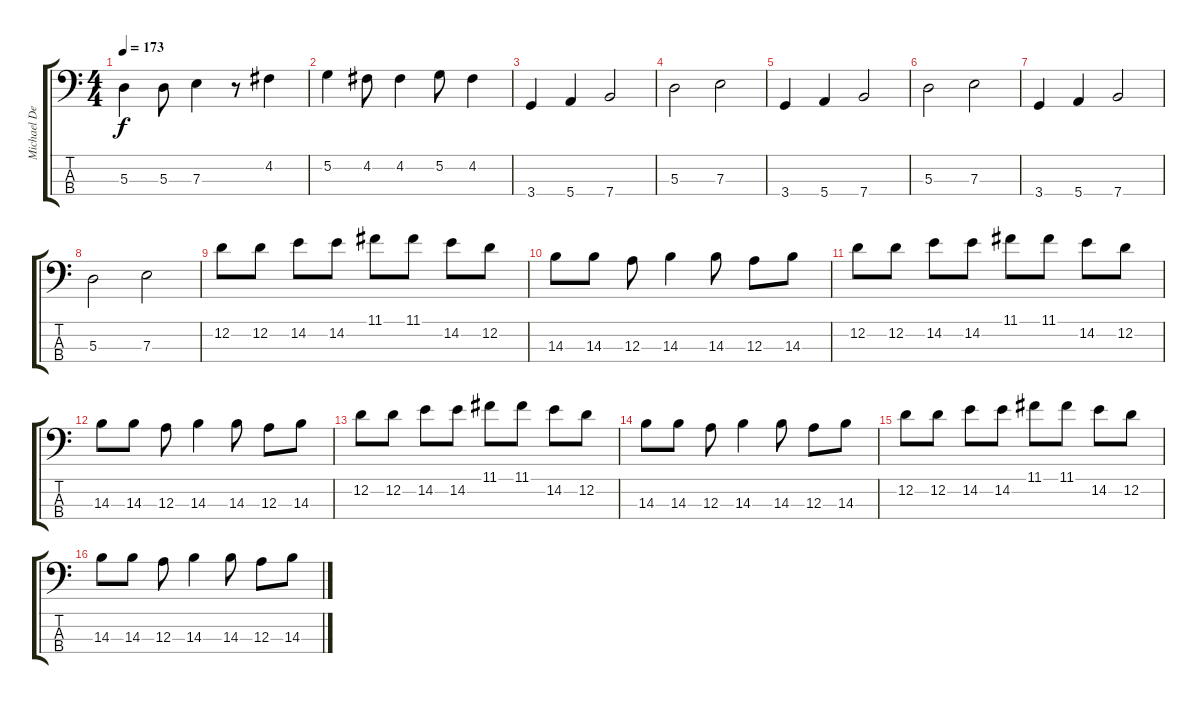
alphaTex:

\track ("Michael Dempsey" "Michael De") {instrument electricbasspick}
\staff {score tabs}
\tuning (G2 D2 A1 E1) {hide}
\ts (4 4)
\tempo 173
\clef f4
\ks c
5.3.4{dy f} 5.3.8 7.3.4 r.8 4.2.4 |
5.2.4 4.2.8 4.2.4 5.2.8 4.2.4 |
3.4.4 5.4.4 7.4.2 |
5.3.2 7.3.2 |
3.4.4 5.4.4 7.4.2 |
5.3.2 7.3.2 |
3.4.4 5.4.4 7.4.2 |
5.3.2 7.3.2 |
12.2.8 12.2.8 14.2.8 14.2.8 11.1.8 11.1.8 14.2.8 12.2.8 |
14.3.8 14.3.8 12.3.8 14.3.4 14.3.8 12.3.8 14.3.8 |
12.2.8 12.2.8 14.2.8 14.2.8 11.1.8 11.1.8 14.2.8 12.2.8 |
14.3.8 14.3.8 12.3.8 14.3.4 14.3.8 12.3.8 14.3.8 |
12.2.8 12.2.8 14.2.8 14.2.8 11.1.8 11.1.8 14.2.8 12.2.8 |
14.3.8 14.3.8 12.3.8 14.3.4 14.3.8 12.3.8 14.3.8 |
12.2.8 12.2.8 14.2.8 14.2.8 11.1.8 11.1.8 14.2.8 12.2.8 |
14.3.8 14.3.8 12.3.8 14.3.4 14.3.8 12.3.8 14.3.8
